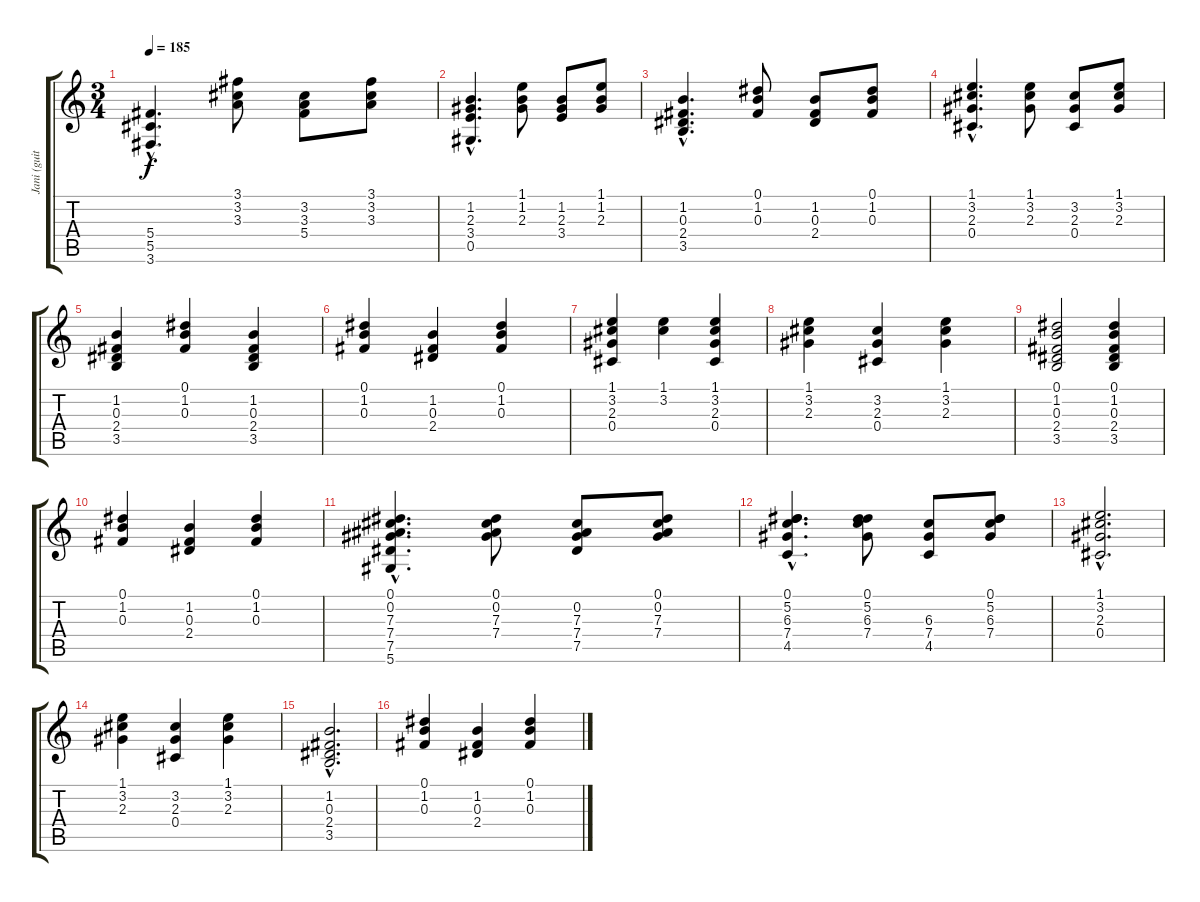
\track ("Jani (guitar)" "Jani (guit") {instrument acousticguitarnylon}
\staff {score tabs}
\tuning (Eb4 Bb3 Gb3 Db3 Ab2 Eb2) {hide}
\ts (3 4)
\tempo 185
\clef g2
\ks c
(5.4{hac} 5.5{hac} 3.6{hac}).4{d dy f} (3.1 3.2 3.3).8 (3.2 3.3 5.4).8 (3.1 3.2 3.3).8 |
(1.2{hac} 2.3{hac} 3.4{hac} 0.5{hac}).4{d} (1.1 1.2 2.3).8 (1.2 2.3 3.4).8 (1.1 1.2 2.3).8 |
(1.2{hac} 0.3{hac} 2.4{hac} 3.5{hac}).4{d} (0.1 1.2 0.3).8 (1.2 0.3 2.4).8 (0.1 1.2 0.3).8 |
(1.1{hac} 3.2{hac} 2.3{hac} 0.4{hac}).4{d} (1.1 3.2 2.3).8 (3.2 2.3 0.4).8 (1.1 3.2 2.3).8 |
(1.2 0.3 2.4 3.5).4 (0.1 1.2 0.3).4 (1.2 0.3 2.4 3.5).4 |
(0.1 1.2 0.3).4 (1.2 0.3 2.4).4 (0.1 1.2 0.3).4 |
(1.1 3.2 2.3 0.4).4 (1.1 3.2).4 (1.1 3.2 2.3 0.4).4 |
(1.1 3.2 2.3).4 (3.2 2.3 0.4).4 (1.1 3.2 2.3).4 |
(0.1 1.2 0.3 2.4 3.5).2 (0.1 1.2 0.3 2.4 3.5).4 |
(0.1 1.2 0.3).4 (1.2 0.3 2.4).4 (0.1 1.2 0.3).4 |
(0.1{hac} 0.2{hac} 7.3{hac} 7.4{hac} 7.5{hac} 5.6{hac}).4{d} (0.1 0.2 7.3 7.4).8 (0.2 7.3 7.4 7.5).8 (0.1 0.2 7.3 7.4).8 |
(0.1{hac} 5.2{hac} 6.3{hac} 7.4{hac} 4.5{hac}).4{d} (0.1 5.2 6.3 7.4).8 (6.3 7.4 4.5).8 (0.1 5.2 6.3 7.4).8 |
(1.1{hac} 3.2{hac} 2.3{hac} 0.4{hac}).2{d} |
(1.1 3.2 2.3).4 (3.2 2.3 0.4).4 (1.1 3.2 2.3).4 |
(1.2{hac} 0.3{hac} 2.4{hac} 3.5{hac}).2{d} |
(0.1 1.2 0.3).4 (1.2 0.3 2.4).4 (0.1 1.2 0.3).4
